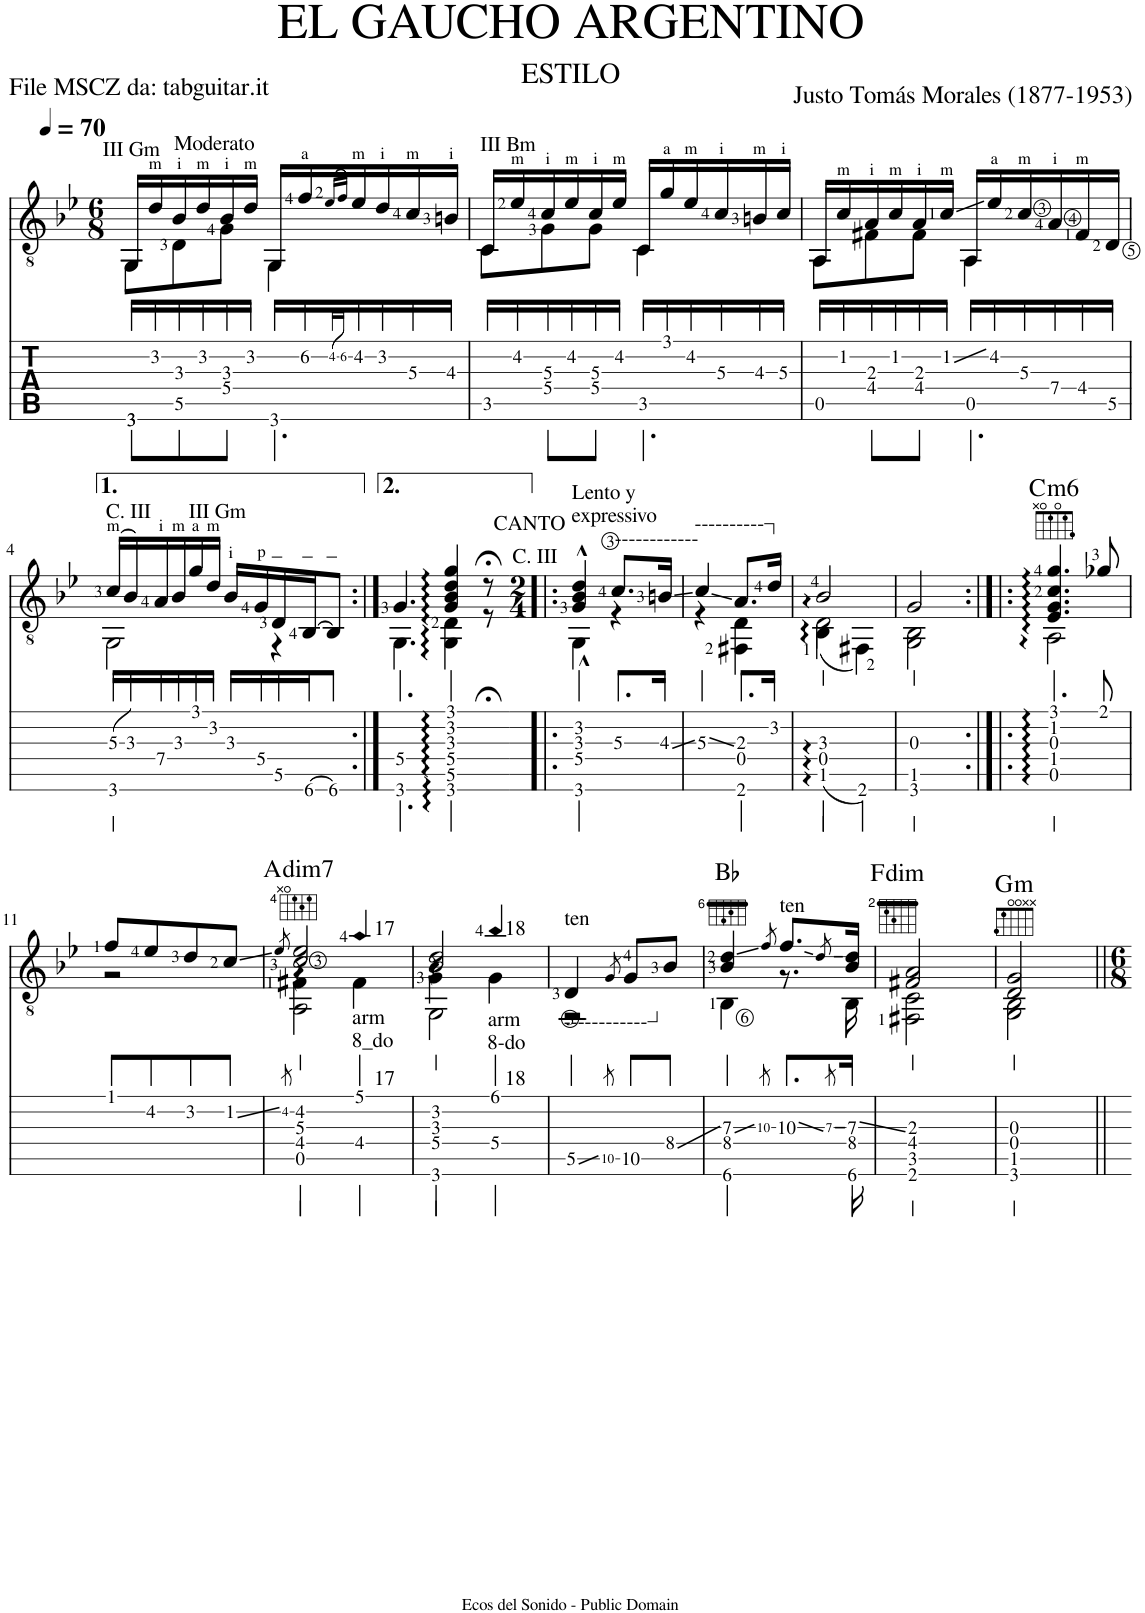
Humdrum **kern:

**kern	**kern	**harte
*part2	*part1	*part1
*staff2	*staff1	*
*I"Chitarra classica (Intavolatura)	*I"Guitar	*
*stria6	*	*
*	*clefGv2	*
*k[b-e-]	*k[b-e-]	*
*M6/8	*M6/8	*
*MM70	*MM70	*
=1	=1	=1
*^	*^	*
!	!	!LO:TX:a:t=Moderato	!	!
!	!	!LO:TX:a:t=III Gm	!	!
16GG/LL	8GG\L	16GG/LL	8GG\L	.
16d/	.	16d/	.	.
16B-/	8D\	16B-/	8D\	.
16d/	.	16d/	.	.
16B-/	8G\J	16B-/	8G\J	.
16d/JJ	.	16d/JJ	.	.
16GG/LL	4.GG\	16GG/LL	4.GG\	.
16f/	.	16f/	.	.
(16qe-/LL	.	(16qe-/LL	.	.
16qf/JJ)	.	16qf/JJ)	.	.
16e-/	.	16e-/	.	.
16d/	.	16d/	.	.
16c/	.	16c/	.	.
16Bn/JJ	.	16Bn/JJ	.	.
=2	=2	=2	=2	=2
!	!	!LO:TX:a:t=III Bm	!	!
16C/LL	8r	16C/LL	8C\L	.
16e-/	.	16e-/	.	.
16c/	8G\L	16c/	8G\	.
16e-/	.	16e-/	.	.
16c/	8G\J	16c/	8G\J	.
16e-/JJ	.	16e-/JJ	.	.
16C/LL	4.C\	16C/LL	4.C\	.
16g/	.	16g/	.	.
16e-/	.	16e-/	.	.
16c/	.	16c/	.	.
16Bn/	.	16Bn/	.	.
16c/JJ	.	16c/JJ	.	.
=3	=3	=3	=3	=3
16AA/LL	8r	16AA/LL	8AA\L	.
16c/	.	16c/	.	.
16A/	8F#X\L	16A/	8F#X\	.
16c/	.	16c/	.	.
16A/	8F#\J	16A/	8F#\J	.
16c/JJ	.	16c/JJ	.	.
16AA/LL	4.AA\	16AA/LL	4.AA\	.
16e-/	.	16e-/	.	.
16c/	.	16c/	.	.
16A/	.	16A/	.	.
16F#/	.	16F#/	.	.
16D/JJ	.	16D/JJ	.	.
!!LO:LB:g=z	!!
=4	=4	=4	=4	=4
!	!	!LO:TX:a:t=C. III	!	!
(16c/LL	2GG\	(16c/LL	2GG\	.
16B-/)	.	16B-/)	.	.
16A/	.	16A/	.	.
16B-/	.	16B-/	.	.
!	!	!LO:TX:a:t=III Gm	!	!
16g/	.	16g/	.	.
16d/JJ	.	16d/JJ	.	.
16B-/LL	.	16B-/LL	.	.
16G/	.	16G/	.	.
!	!	!LO:TX:a:t=_	!	!
16D/	4r	16D/	4r	.
!	!	!LO:TX:a:t=_	!	!
[16BB-/J	.	[16BB-/J	.	.
!	!	!LO:TX:a:t=_	!	!
8BB-/J]	.	8BB-/J]	.	.
=5:|!	=5:|!	=5:|!	=5:|!	=5:|!
4.G/	4.GG\	4.G/	4.GG\	.
4G/ 4B-/ 4d/ 4g/	4GG\ 4D\	4G/ 4B-/ 4d/ 4g/	4GG\ 4D\	.
8r;<	8r	8r;<	8r	.
=6!|:	=6!|:	=6!|:	=6!|:	=6!|:
*M2/4	*	*M2/4	*	*
!	!	!LO:TX:a:t=Lento y	!	!
!	!	!LO:TX:a:t=expressivo	!	!
!	!	!LO:TX:a:t=C. III	!	!
!	!	!LO:TX:a:t=CANTO	!	!
4G/^^ 4B-/^^ 4d/^^	4GG\	4G/^^ 4B-/^^ 4d/^^	4GG\	.
!	!	!LO:TX:a:t=------------	!	!
8.c/L	4r	8.c/L	4r	.
16Bn/Jk	.	16Bn/Jk	.	.
=7	=7	=7	=7	=7
!	!	!LO:TX:a:t=----------┐	!	!
4c/	4r	4c/	4r	.
8.A/L	4FF#X\ 4D\	8.A/L	4FF#X\ 4D\	.
16d/Jk	.	16d/Jk	.	.
=8	=8	=8	=8	=8
*	*^	*	*^	*
2B-/	2D\	(4BB-\	2B-/	2D\	(4BB-\	.
.	.	4FF#X\)	.	.	4FF#X\)	.
*	*v	*v	*	*	*	*
*	*	*	*v	*v	*
=9	=9	=9	=9	=9
2G/	2GG\ 2BB-\	2G/	2GG\ 2BB-\	.
=10:|!|:	=10:|!|:	=10:|!|:	=10:|!|:	=10:|!|:
!	!	!	!	!LO:H:kt=m6
4.E-/ 4.G/ 4.c/ 4.g/	2AA\	4.E-/ 4.G/ 4.c/ 4.g/	2AA\	C:min6
8g-X/	.	8g-X/	.	.
!!LO:LB:g=z	!!
=11	=11	=11	=11	=11
8f/L	2r	8f/L	2r	.
8e-/	.	8e-/	.	.
8d/	.	8d/	.	.
8c/J	.	8c/J	.	.
*v	*v	*	*	*
*	*v	*v	*
=12	=12	=12
8qe-/	8qe-/	.
*^	*^	*
*	*^	*	*^	*
*	*	*^	*	*	*^	*
!	!	!	!	!	!	!	!	!LO:H:kt=dim7
2c/ 2e-/	4F#X\	4r	2AA\	2c/ 2e-/	4F#X\	4r	2AA\	A:dim7
!	!	!	!	!	!LO:TX:a:t=17	!	!	!
!	!LO:TX:a:t=17	!	!	!	!	!	!	!
!	!LO:TX:a:t=arm	!	!	!	!	!	!	!
!	!LO:TX:a:t=8_do	!	!	!	!	!	!	!
.	4F#\	4a/	.	.	4F#\	4a/	.	.
=13	=13	=13	=13	=13	=13	=13	=13	=13
2B-/ 2d/	4G\	4r	2GG\	2B-/ 2d/	4G\	4r	2GG\	.
!	!	!	!	!	!LO:TX:a:t=18	!	!	!
!	!LO:TX:a:t=18	!	!	!	!	!	!	!
!	!LO:TX:a:t=arm	!	!	!	!	!	!	!
!	!LO:TX:a:t=8-do	!	!	!	!	!	!	!
.	4G\	4b-/	.	.	4G\	4b-/	.	.
*	*	*v	*v	*	*	*	*	*
*	*	*	*	*	*v	*v	*
=14	=14	=14	=14	=14	=14	=14
!	!	!	!LO:TX:a:t=ten	!	!	!
!	!	!	!LO:TX:b:t=------------┘	!	!	!
*	*v	*v	*	*	*	*
*	*	*	*v	*v	*
4D/	2r	4D/	2r	.
8qG/	.	8qG/	.	.
8G/L	.	8G/L	.	.
8B-/J	.	8B-/J	.	.
=15	=15	=15	=15	=15
4B-/ 4d/	4BB-\	4B-/ 4d/	4BB-\	Bb:maj
8qf/	.	8qf/	.	.
!	!	!LO:TX:a:t=ten	!	!
8.f/L	8.r	8.f/L	8.r	.
8qd/	.	8qd/	.	.
16B-/ 16d/Jk	16BB-\	16B-/ 16d/Jk	16BB-\	.
=16	=16	=16	=16	=16
!	!	!	!	!LO:H:kt=dim
2F#X/ 2A/	2FF#X\ 2C\	2F#X/ 2A/	2FF#X\ 2C\	F:dim
=17	=17	=17	=17	=17
!	!	!	!	!LO:H:kt=m
2D/ 2G/	2GG\ 2BB-\	2D/ 2G/	2GG\ 2BB-\	G:min
*v	*v	*	*	*
*	*v	*v	*
=||	=||	=||
*-	*-	*-
